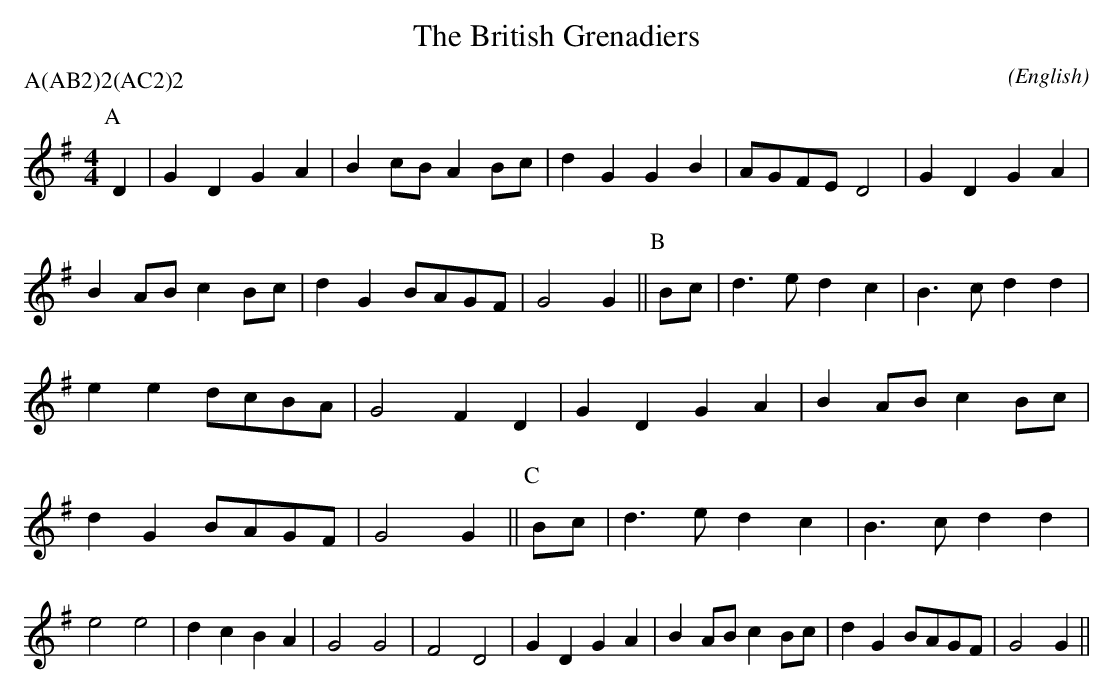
X:1
T:The British Grenadiers
M:4/4
C:
O:English
P:A(AB2)2(AC2)2
K:G
P:A
D2 | G2 D2 G2 A2 | B2 cB A2 Bc | d2 G2 G2 B2 | AGFE  D4 |\
     G2 D2 G2 A2 | B2 AB c2 Bc | d2 G2 BAGF  | G4    G2 ||\
P:B
Bc | d3 e  d2 c2 | B3 c  d2 d2 | e2 e2 dcBA  | G4 F2 D2 |\
     G2 D2 G2 A2 | B2 AB c2 Bc | d2 G2 BAGF  | G4    G2 ||\
P:C
Bc | d3 e  d2 c2 | B3 c  d2 d2 | e4    e4    | d2 c2 B2 A2 | G4 G4 | F4 D4 |\
     G2 D2 G2 A2 | B2 AB c2 Bc | d2 G2 BAGF  | G4    G2 ||
